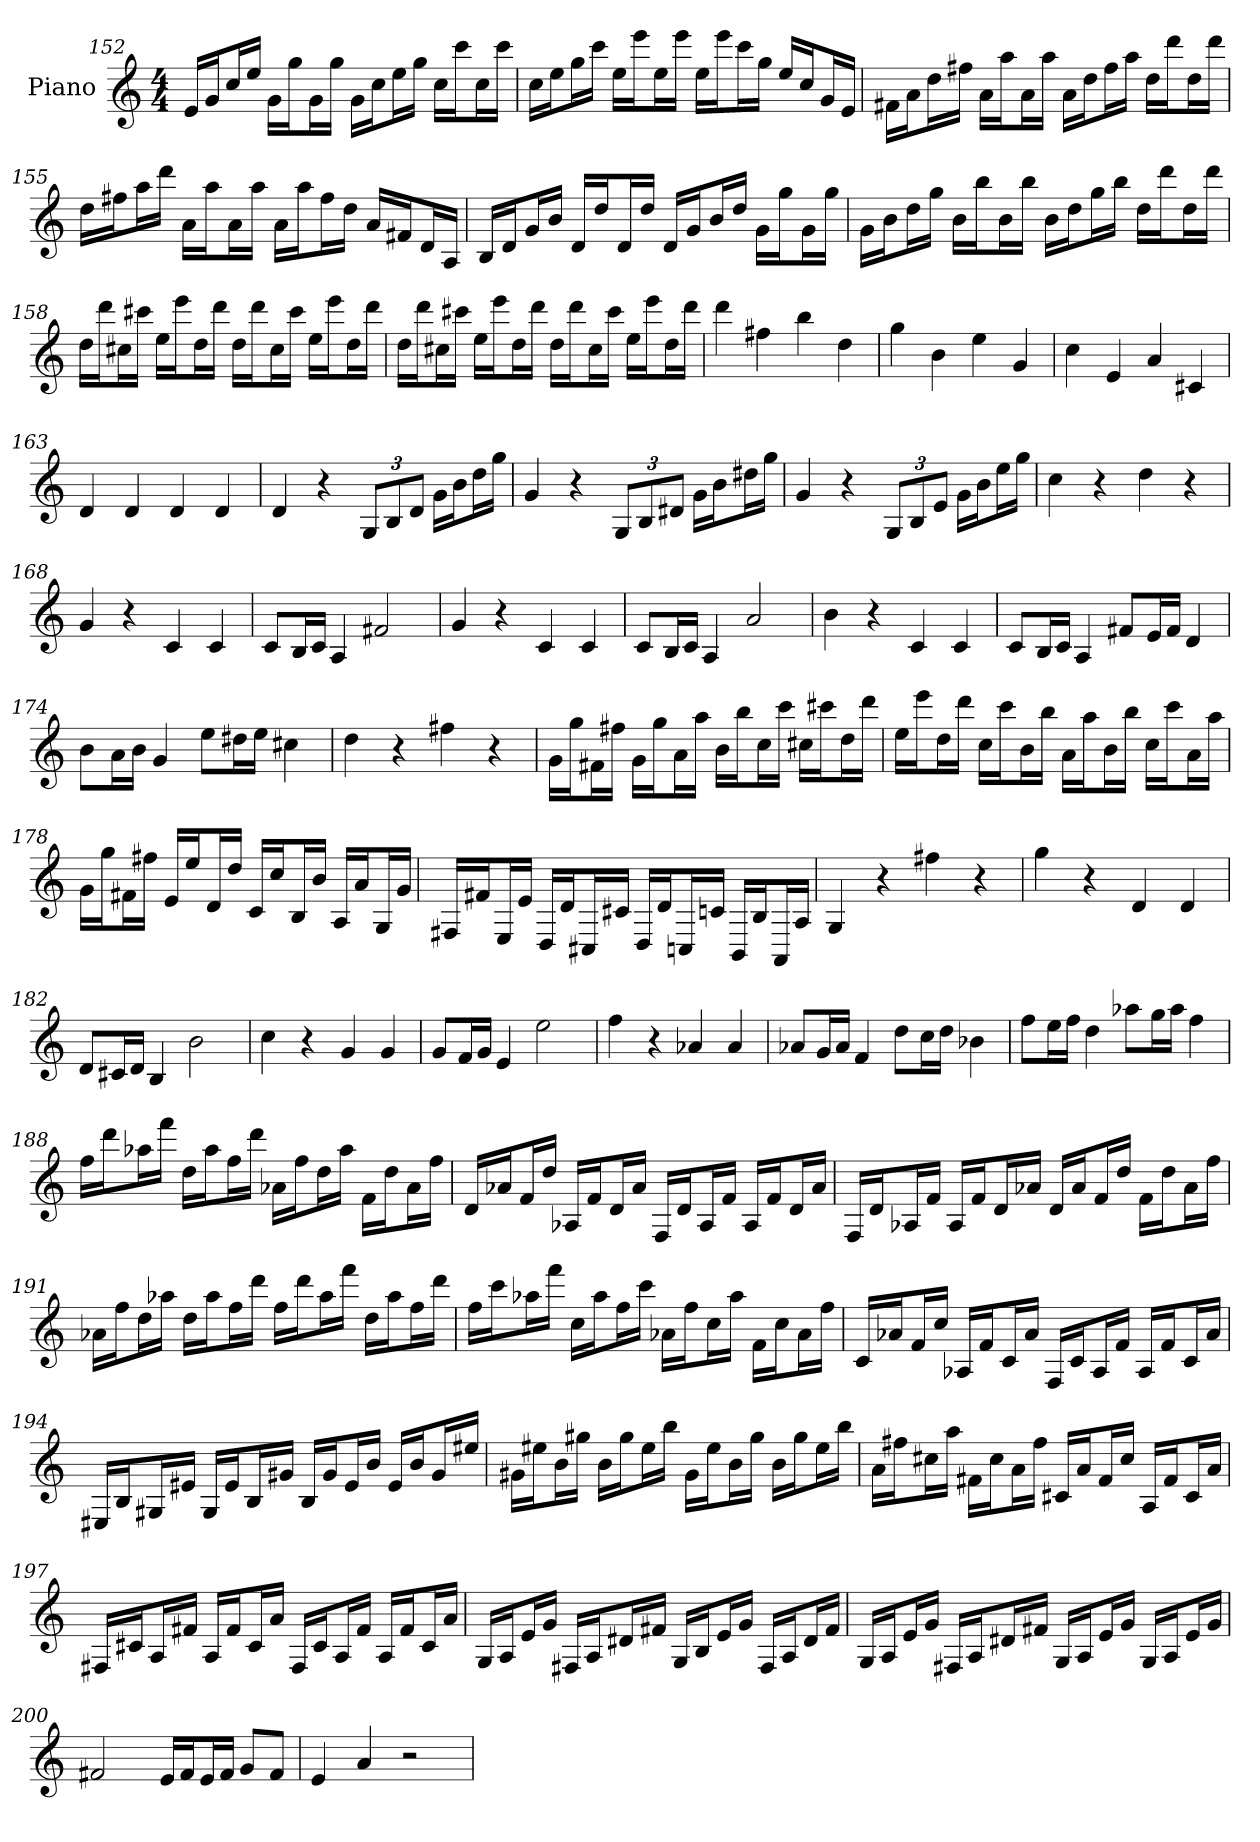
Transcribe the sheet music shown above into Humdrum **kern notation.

**kern
*part1
*staff1
*I"Piano
*I'Pno
*clefG2
*k[]
*C:
*M4/4
=152
16e/LL
16g/J
16cc/L
16ee/JJ
16g\LL
16gg\J
16g\L
16gg\JJ
16g\LL
16cc\J
16ee\L
16gg\JJ
16cc\LL
16ccc\J
16cc\L
16ccc\JJ
=153
16cc\LL
16ee\J
16gg\L
16ccc\JJ
16ee\LL
16eee\J
16ee\L
16eee\JJ
16ee\LL
16eee\J
16ccc\L
16gg\JJ
16ee/LL
16cc/J
16g/L
16e/JJ
=154
16f#X\LL
16a\J
16dd\L
16ff#X\JJ
16a\LL
16aa\J
16a\L
16aa\JJ
16a\LL
16dd\J
16ff#\L
16aa\JJ
16dd\LL
16ddd\J
16dd\L
16ddd\JJ
=155
16dd\LL
16ff#X\J
16aa\L
16ddd\JJ
16a\LL
16aa\J
16a\L
16aa\JJ
16a\LL
16aa\J
16ff#\L
16dd\JJ
16a/LL
16f#X/J
16d/L
16A/JJ
=156
16B/LL
16d/J
16g/L
16b/JJ
16d/LL
16dd/J
16d/L
16dd/JJ
16d/LL
16g/J
16b/L
16dd/JJ
16g\LL
16gg\J
16g\L
16gg\JJ
=157
16g\LL
16b\J
16dd\L
16gg\JJ
16b\LL
16bb\J
16b\L
16bb\JJ
16b\LL
16dd\J
16gg\L
16bb\JJ
16dd\LL
16ddd\J
16dd\L
16ddd\JJ
=158
16dd\LL
16ddd\J
16cc#X\L
16ccc#X\JJ
16ee\LL
16eee\J
16dd\L
16ddd\JJ
16dd\LL
16ddd\J
16cc#\L
16ccc#\JJ
16ee\LL
16eee\J
16dd\L
16ddd\JJ
=159
16dd\LL
16ddd\J
16cc#X\L
16ccc#X\JJ
16ee\LL
16eee\J
16dd\L
16ddd\JJ
16dd\LL
16ddd\J
16cc#\L
16ccc#\JJ
16ee\LL
16eee\J
16dd\L
16ddd\JJ
=160
4ddd
4ff#X
4bb
4dd
=161
4gg
4b
4ee
4g
=162
4cc
4e
4a
4c#X
=163
4d
4d
4d
4d
=164
4d
4r
12G/L
12B/
12d/J
16g\LL
16b\J
16dd\L
16gg\JJ
=165
4g
4r
12G/L
12B/
12d#X/J
16g\LL
16b\J
16dd#X\L
16gg\JJ
=166
4g
4r
12G/L
12B/
12e/J
16g\LL
16b\J
16ee\L
16gg\JJ
=167
4cc
4r
4dd
4r
=168
4g
4r
4c
4c
=169
8c/L
16B/L
16c/JJ
4A
2f#X
=170
4g
4r
4c
4c
=171
8c/L
16B/L
16c/JJ
4A
2a
=172
4b
4r
4c
4c
=173
8c/L
16B/L
16c/JJ
4A
8f#X/L
16e/L
16f#/JJ
4d
=174
8b\L
16a\L
16b\JJ
4g
8ee\L
16dd#X\L
16ee\JJ
4cc#X
=175
4dd
4r
4ff#X
4r
=176
16g\LL
16gg\J
16f#X\L
16ff#X\JJ
16g\LL
16gg\J
16a\L
16aa\JJ
16b\LL
16bb\J
16cc\L
16ccc\JJ
16cc#X\LL
16ccc#X\J
16dd\L
16ddd\JJ
=177
16ee\LL
16eee\J
16dd\L
16ddd\JJ
16cc\LL
16ccc\J
16b\L
16bb\JJ
16a\LL
16aa\J
16b\L
16bb\JJ
16cc\LL
16ccc\J
16a\L
16aa\JJ
=178
16g\LL
16gg\J
16f#X\L
16ff#X\JJ
16e/LL
16ee/J
16d/L
16dd/JJ
16c/LL
16cc/J
16B/L
16b/JJ
16A/LL
16a/J
16G/L
16g/JJ
=179
16F#X/LL
16f#X/J
16E/L
16e/JJ
16D/LL
16d/J
16C#X/L
16c#X/JJ
16D/LL
16d/J
16Cn/L
16cn/JJ
16BB/LL
16B/J
16AA/L
16A/JJ
=180
4G
4r
4ff#X
4r
=181
4gg
4r
4d
4d
=182
8d/L
16c#X/L
16d/JJ
4B
2b
=183
4cc
4r
4g
4g
=184
8g/L
16f/L
16g/JJ
4e
2ee
=185
4ff
4r
4a-X
4a-
=186
8a-X/L
16g/L
16a-/JJ
4f
8dd\L
16cc\L
16dd\JJ
4b-X
=187
8ff\L
16ee\L
16ff\JJ
4dd
8aa-X\L
16gg\L
16aa-\JJ
4ff
=188
16ff\LL
16ddd\J
16aa-X\L
16fff\JJ
16dd\LL
16aa-\J
16ff\L
16ddd\JJ
16a-X\LL
16ff\J
16dd\L
16aa-\JJ
16f\LL
16dd\J
16a-\L
16ff\JJ
=189
16d/LL
16a-X/J
16f/L
16dd/JJ
16A-X/LL
16f/J
16d/L
16a-/JJ
16F/LL
16d/J
16A-/L
16f/JJ
16A-/LL
16f/J
16d/L
16a-/JJ
=190
16F/LL
16d/J
16A-X/L
16f/JJ
16A-/LL
16f/J
16d/L
16a-X/JJ
16d/LL
16a-/J
16f/L
16dd/JJ
16f\LL
16dd\J
16a-\L
16ff\JJ
=191
16a-X\LL
16ff\J
16dd\L
16aa-X\JJ
16dd\LL
16aa-\J
16ff\L
16ddd\JJ
16ff\LL
16ddd\J
16aa-\L
16fff\JJ
16dd\LL
16aa-\J
16ff\L
16ddd\JJ
=192
16ff\LL
16ccc\J
16aa-X\L
16fff\JJ
16cc\LL
16aa-\J
16ff\L
16ccc\JJ
16a-X\LL
16ff\J
16cc\L
16aa-\JJ
16f\LL
16cc\J
16a-\L
16ff\JJ
=193
16c/LL
16a-X/J
16f/L
16cc/JJ
16A-X/LL
16f/J
16c/L
16a-/JJ
16F/LL
16c/J
16A-/L
16f/JJ
16A-/LL
16f/J
16c/L
16a-/JJ
=194
16E#X/LL
16B/J
16G#X/L
16e#X/JJ
16G#/LL
16e#/J
16B/L
16g#X/JJ
16B/LL
16g#/J
16e#/L
16b/JJ
16e#/LL
16b/J
16g#/L
16ee#X/JJ
=195
16g#X\LL
16ee#X\J
16b\L
16gg#X\JJ
16b\LL
16gg#\J
16ee#\L
16bb\JJ
16g#\LL
16ee#\J
16b\L
16gg#\JJ
16b\LL
16gg#\J
16ee#\L
16bb\JJ
=196
16a\LL
16ff#X\J
16cc#X\L
16aa\JJ
16f#X\LL
16cc#\J
16a\L
16ff#\JJ
16c#X/LL
16a/J
16f#/L
16cc#/JJ
16A/LL
16f#/J
16c#/L
16a/JJ
=197
16F#X/LL
16c#X/J
16A/L
16f#X/JJ
16A/LL
16f#/J
16c#/L
16a/JJ
16F#/LL
16c#/J
16A/L
16f#/JJ
16A/LL
16f#/J
16c#/L
16a/JJ
=198
16G/LL
16A/J
16e/L
16g/JJ
16F#X/LL
16A/J
16d#X/L
16f#X/JJ
16G/LL
16B/J
16e/L
16g/JJ
16F#/LL
16A/J
16d#/L
16f#/JJ
=199
16G/LL
16A/J
16e/L
16g/JJ
16F#X/LL
16A/J
16d#X/L
16f#X/JJ
16G/LL
16A/J
16e/L
16g/JJ
16G/LL
16A/J
16e/L
16g/JJ
=200
2f#X
16e/LL
16f#/J
16e/L
16f#/JJ
8g/L
8f#/J
=201
4e
4a
2r
=
*-
